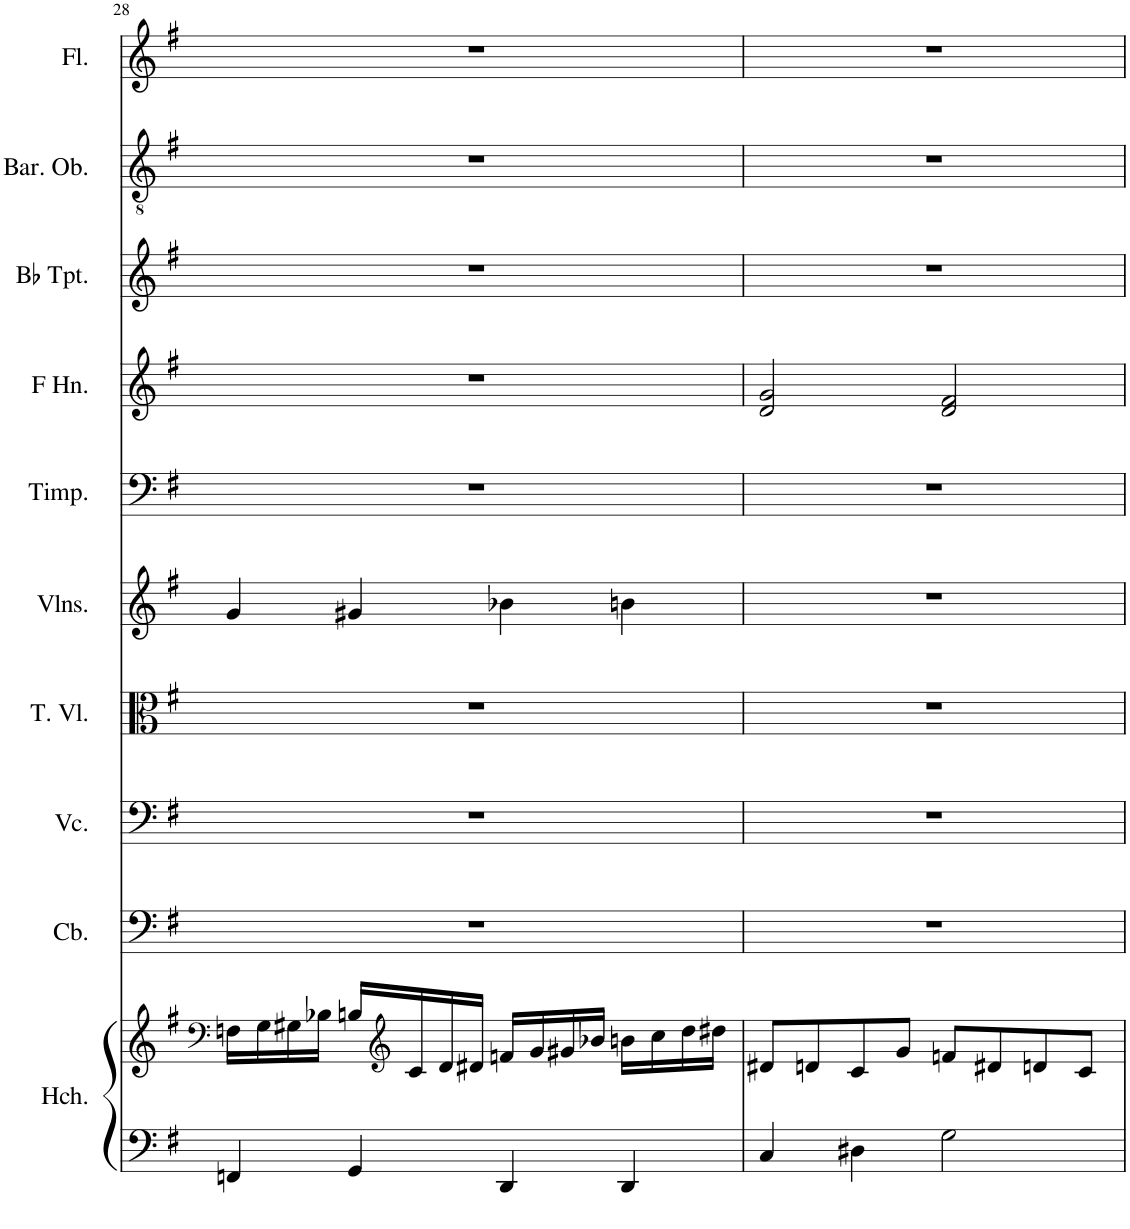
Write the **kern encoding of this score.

**kern	**kern	**kern	**kern	**kern	**kern	**kern	**kern	**kern	**kern	**kern
*part10	*part10	*part9	*part8	*part7	*part6	*part5	*part4	*part3	*part2	*part1
*staff11	*staff10	*staff9	*staff8	*staff7	*staff6	*staff5	*staff4	*staff3	*staff2	*staff1
*I"Harpsichord	*	*I"Contrabass, Cb.	*I"Violoncello, Vcl.	*I"Tenor Viol, Vla.	*I"Violins, Vl.I	*I"Timpani, Tp.	*I"Horn in F, Hn.	*I"Bb Trumpet, Tr.	*I"Baritone Oboe, Ob.	*I"Flute, Fl.
*I'Hch.	*	*I'Cb.	*I'Vc.	*I'T. Vl.	*I'Vlns.	*I'Timp.	*I'F Hn.	*I'Bb Tpt.	*I'Bar. Ob.	*I'Fl.
!!LO:PB:g=z
*clefF4	*clefF4	*clefF4	*clefF4	*clefC3	*clefG2	*clefF4	*clefG2	*clefG2	*clefGv2	*clefG2
*	*	*Trd7c12	*	*	*	*	*Trd4c7	*Trd1c2	*	*
*k[f#]	*k[f#]	*k[f#]	*k[f#]	*k[f#]	*k[f#]	*k[f#]	*k[f#]	*k[f#]	*k[f#]	*k[f#]
*M4/4	*M4/4	*M4/4	*M4/4	*M4/4	*M4/4	*M4/4	*M4/4	*M4/4	*M4/4	*M4/4
=28	=28	=28	=28	=28	=28	=28	=28	=28	=28	=28
4FFn/	16Fn\LL	1r	1r	1r	4g/	1r	1r	1r	1r	1r
.	16G\	.	.	.	.	.	.	.	.	.
.	16G#X\	.	.	.	.	.	.	.	.	.
.	16B-X\JJ	.	.	.	.	.	.	.	.	.
4GG/	16Bn/LL	.	.	.	4g#X/	.	.	.	.	.
*	*clefG2	*	*	*	*	*	*	*	*	*
.	16c/	.	.	.	.	.	.	.	.	.
.	16d/	.	.	.	.	.	.	.	.	.
.	16d#X/JJ	.	.	.	.	.	.	.	.	.
4DD/	16fn/LL	.	.	.	4b-X\	.	.	.	.	.
.	16g/	.	.	.	.	.	.	.	.	.
.	16g#X/	.	.	.	.	.	.	.	.	.
.	16b-X/JJ	.	.	.	.	.	.	.	.	.
4DD/	16bn\LL	.	.	.	4bn\	.	.	.	.	.
.	16cc\	.	.	.	.	.	.	.	.	.
.	16dd\	.	.	.	.	.	.	.	.	.
.	16dd#X\JJ	.	.	.	.	.	.	.	.	.
=29	=29	=29	=29	=29	=29	=29	=29	=29	=29	=29
4C/	8d#X/L	1r	1r	1r	1r	1r	2d/ 2g/	1r	1r	1r
.	8dn/	.	.	.	.	.	.	.	.	.
4D#X\	8c/	.	.	.	.	.	.	.	.	.
.	8g/J	.	.	.	.	.	.	.	.	.
2G\	8fn/L	.	.	.	.	.	2d/ 2f#/	.	.	.
.	8d#X/	.	.	.	.	.	.	.	.	.
.	8dn/	.	.	.	.	.	.	.	.	.
.	8c/J	.	.	.	.	.	.	.	.	.
=	=	=	=	=	=	=	=	=	=	=
*-	*-	*-	*-	*-	*-	*-	*-	*-	*-	*-
